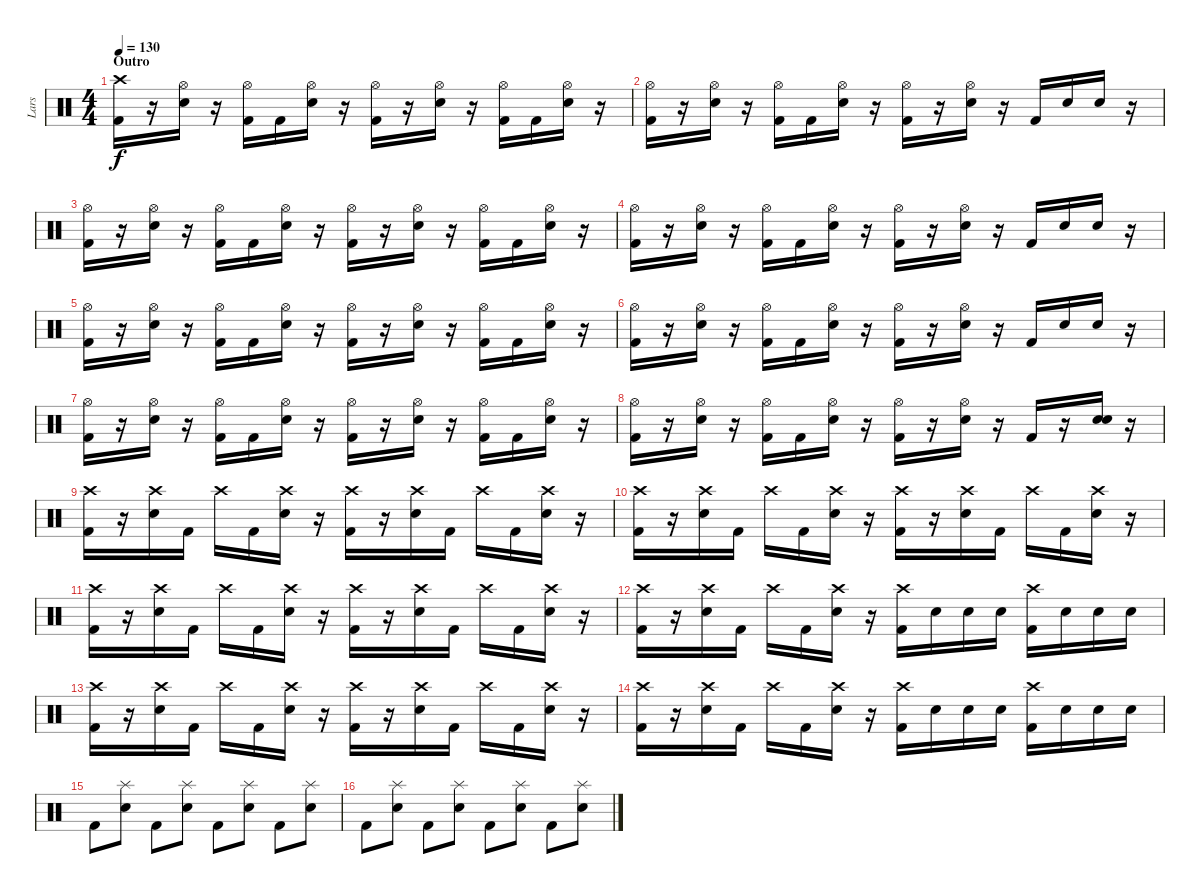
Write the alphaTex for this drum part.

\track ("Lars" "Lars") {instrument percussion}
\staff {score}
\articulation defaults
\ts (4 4)
\section ("" "Outro")
\tempo 130
\clef neutral
\ks c
("Crash high (hit)" "Kick (hit) 2").16{dy f} r.16 ("Hi-Hat (open)" "Electric Snare (hit)").16 r.16 ("Hi-Hat (open)" "Kick (hit) 2").16 "Kick (hit) 2".16 ("Hi-Hat (open)" "Electric Snare (hit)").16 r.16 ("Hi-Hat (open)" "Kick (hit) 2").16 r.16 ("Hi-Hat (open)" "Electric Snare (hit)").16 r.16 ("Hi-Hat (open)" "Kick (hit) 2").16 "Kick (hit) 2".16 ("Hi-Hat (open)" "Electric Snare (hit)").16 r.16 |
("Hi-Hat (open)" "Kick (hit) 2").16 r.16 ("Hi-Hat (open)" "Electric Snare (hit)").16 r.16 ("Hi-Hat (open)" "Kick (hit) 2").16 "Kick (hit) 2".16 ("Hi-Hat (open)" "Electric Snare (hit)").16 r.16 ("Hi-Hat (open)" "Kick (hit) 2").16 r.16 ("Hi-Hat (open)" "Electric Snare (hit)").16 r.16 "Kick (hit) 2".16 "Electric Snare (hit)".16 "Electric Snare (hit)".16 r.16 |
("Hi-Hat (open)" "Kick (hit) 2").16 r.16 ("Hi-Hat (open)" "Electric Snare (hit)").16 r.16 ("Hi-Hat (open)" "Kick (hit) 2").16 "Kick (hit) 2".16 ("Hi-Hat (open)" "Electric Snare (hit)").16 r.16 ("Hi-Hat (open)" "Kick (hit) 2").16 r.16 ("Hi-Hat (open)" "Electric Snare (hit)").16 r.16 ("Hi-Hat (open)" "Kick (hit) 2").16 "Kick (hit) 2".16 ("Hi-Hat (open)" "Electric Snare (hit)").16 r.16 |
("Hi-Hat (open)" "Kick (hit) 2").16 r.16 ("Hi-Hat (open)" "Electric Snare (hit)").16 r.16 ("Hi-Hat (open)" "Kick (hit) 2").16 "Kick (hit) 2".16 ("Hi-Hat (open)" "Electric Snare (hit)").16 r.16 ("Hi-Hat (open)" "Kick (hit) 2").16 r.16 ("Hi-Hat (open)" "Electric Snare (hit)").16 r.16 "Kick (hit) 2".16 "Electric Snare (hit)".16 "Electric Snare (hit)".16 r.16 |
("Hi-Hat (open)" "Kick (hit) 2").16 r.16 ("Hi-Hat (open)" "Electric Snare (hit)").16 r.16 ("Hi-Hat (open)" "Kick (hit) 2").16 "Kick (hit) 2".16 ("Hi-Hat (open)" "Electric Snare (hit)").16 r.16 ("Hi-Hat (open)" "Kick (hit) 2").16 r.16 ("Hi-Hat (open)" "Electric Snare (hit)").16 r.16 ("Hi-Hat (open)" "Kick (hit) 2").16 "Kick (hit) 2".16 ("Hi-Hat (open)" "Electric Snare (hit)").16 r.16 |
("Hi-Hat (open)" "Kick (hit) 2").16 r.16 ("Hi-Hat (open)" "Electric Snare (hit)").16 r.16 ("Hi-Hat (open)" "Kick (hit) 2").16 "Kick (hit) 2".16 ("Hi-Hat (open)" "Electric Snare (hit)").16 r.16 ("Hi-Hat (open)" "Kick (hit) 2").16 r.16 ("Hi-Hat (open)" "Electric Snare (hit)").16 r.16 "Kick (hit) 2".16 "Electric Snare (hit)".16 "Electric Snare (hit)".16 r.16 |
("Hi-Hat (open)" "Kick (hit) 2").16 r.16 ("Hi-Hat (open)" "Electric Snare (hit)").16 r.16 ("Hi-Hat (open)" "Kick (hit) 2").16 "Kick (hit) 2".16 ("Hi-Hat (open)" "Electric Snare (hit)").16 r.16 ("Hi-Hat (open)" "Kick (hit) 2").16 r.16 ("Hi-Hat (open)" "Electric Snare (hit)").16 r.16 ("Hi-Hat (open)" "Kick (hit) 2").16 "Kick (hit) 2".16 ("Hi-Hat (open)" "Electric Snare (hit)").16 r.16 |
("Hi-Hat (open)" "Kick (hit) 2").16 r.16 ("Hi-Hat (open)" "Electric Snare (hit)").16 r.16 ("Hi-Hat (open)" "Kick (hit) 2").16 "Kick (hit) 2".16 ("Hi-Hat (open)" "Electric Snare (hit)").16 r.16 ("Hi-Hat (open)" "Kick (hit) 2").16 r.16 ("Hi-Hat (open)" "Electric Snare (hit)").16 r.16 "Kick (hit) 2".16 r.16 ("Electric Snare (hit)" "Electric Snare (hit)").16 r.16 |
("Crash high (hit)" "Kick (hit) 2").16 r.16 ("Crash high (hit)" "Electric Snare (hit)").16 "Kick (hit) 2".16 "Crash high (hit)".16 "Kick (hit) 2".16 ("Crash high (hit)" "Electric Snare (hit)").16 r.16 ("Crash high (hit)" "Kick (hit) 2").16 r.16 ("Crash high (hit)" "Electric Snare (hit)").16 "Kick (hit) 2".16 "Crash high (hit)".16 "Kick (hit) 2".16 ("Crash high (hit)" "Electric Snare (hit)").16 r.16 |
("Crash high (hit)" "Kick (hit) 2").16 r.16 ("Crash high (hit)" "Electric Snare (hit)").16 "Kick (hit) 2".16 "Crash high (hit)".16 "Kick (hit) 2".16 ("Crash high (hit)" "Electric Snare (hit)").16 r.16 ("Crash high (hit)" "Kick (hit) 2").16 r.16 ("Crash high (hit)" "Electric Snare (hit)").16 "Kick (hit) 2".16 "Crash high (hit)".16 "Kick (hit) 2".16 ("Crash high (hit)" "Electric Snare (hit)").16 r.16 |
("Crash high (hit)" "Kick (hit) 2").16 r.16 ("Crash high (hit)" "Electric Snare (hit)").16 "Kick (hit) 2".16 "Crash high (hit)".16 "Kick (hit) 2".16 ("Crash high (hit)" "Electric Snare (hit)").16 r.16 ("Crash high (hit)" "Kick (hit) 2").16 r.16 ("Crash high (hit)" "Electric Snare (hit)").16 "Kick (hit) 2".16 "Crash high (hit)".16 "Kick (hit) 2".16 ("Crash high (hit)" "Electric Snare (hit)").16 r.16 |
("Crash high (hit)" "Kick (hit) 2").16 r.16 ("Crash high (hit)" "Electric Snare (hit)").16 "Kick (hit) 2".16 "Crash high (hit)".16 "Kick (hit) 2".16 ("Crash high (hit)" "Electric Snare (hit)").16 r.16 ("Crash high (hit)" "Kick (hit) 2").16 "Electric Snare (hit)".16 "Electric Snare (hit)".16 "Electric Snare (hit)".16 ("Crash high (hit)" "Kick (hit) 2").16 "Electric Snare (hit)".16 "Electric Snare (hit)".16 "Electric Snare (hit)".16 |
("Crash high (hit)" "Kick (hit) 2").16 r.16 ("Crash high (hit)" "Electric Snare (hit)").16 "Kick (hit) 2".16 "Crash high (hit)".16 "Kick (hit) 2".16 ("Crash high (hit)" "Electric Snare (hit)").16 r.16 ("Crash high (hit)" "Kick (hit) 2").16 r.16 ("Crash high (hit)" "Electric Snare (hit)").16 "Kick (hit) 2".16 "Crash high (hit)".16 "Kick (hit) 2".16 ("Crash high (hit)" "Electric Snare (hit)").16 r.16 |
("Crash high (hit)" "Kick (hit) 2").16 r.16 ("Crash high (hit)" "Electric Snare (hit)").16 "Kick (hit) 2".16 "Crash high (hit)".16 "Kick (hit) 2".16 ("Crash high (hit)" "Electric Snare (hit)").16 r.16 ("Crash high (hit)" "Kick (hit) 2").16 "Electric Snare (hit)".16 "Electric Snare (hit)".16 "Electric Snare (hit)".16 ("Crash high (hit)" "Kick (hit) 2").16 "Electric Snare (hit)".16 "Electric Snare (hit)".16 "Electric Snare (hit)".16 |
"Kick (hit) 2".8 ("Splash (hit)" "Electric Snare (hit)").8 "Kick (hit) 2".8 ("Splash (hit)" "Electric Snare (hit)").8 "Kick (hit) 2".8 ("Splash (hit)" "Electric Snare (hit)").8 "Kick (hit) 2".8 ("Splash (hit)" "Electric Snare (hit)").8 |
"Kick (hit) 2".8 ("Splash (hit)" "Electric Snare (hit)").8 "Kick (hit) 2".8 ("Splash (hit)" "Electric Snare (hit)").8 "Kick (hit) 2".8 ("Splash (hit)" "Electric Snare (hit)").8 "Kick (hit) 2".8 ("Splash (hit)" "Electric Snare (hit)").8
